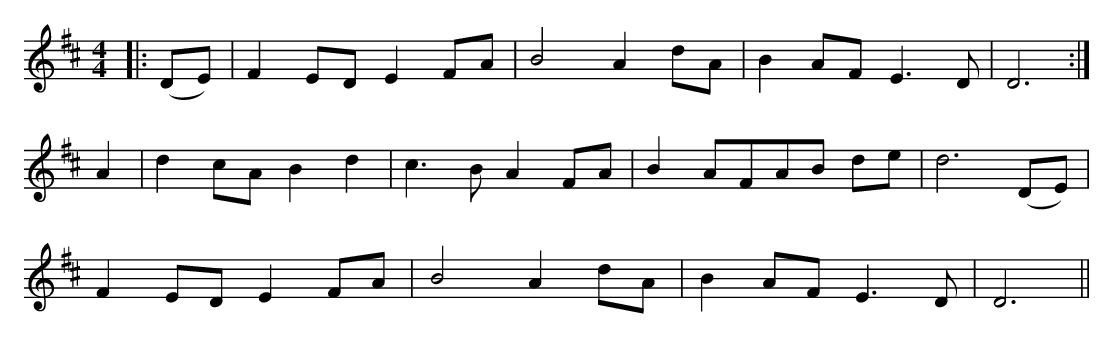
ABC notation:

X:1
M:4/4
K:D
|:(DE)|F2 ED E2 FA|B4 A2 dA|B2 AF E3 D|D6:|
A2|d2 cA B2 d2|c3 B A2 FA|B2 AFAB de|d6 (DE)|
F2 ED E2 FA|B4 A2 dA|B2 AFE3 D|D6||
